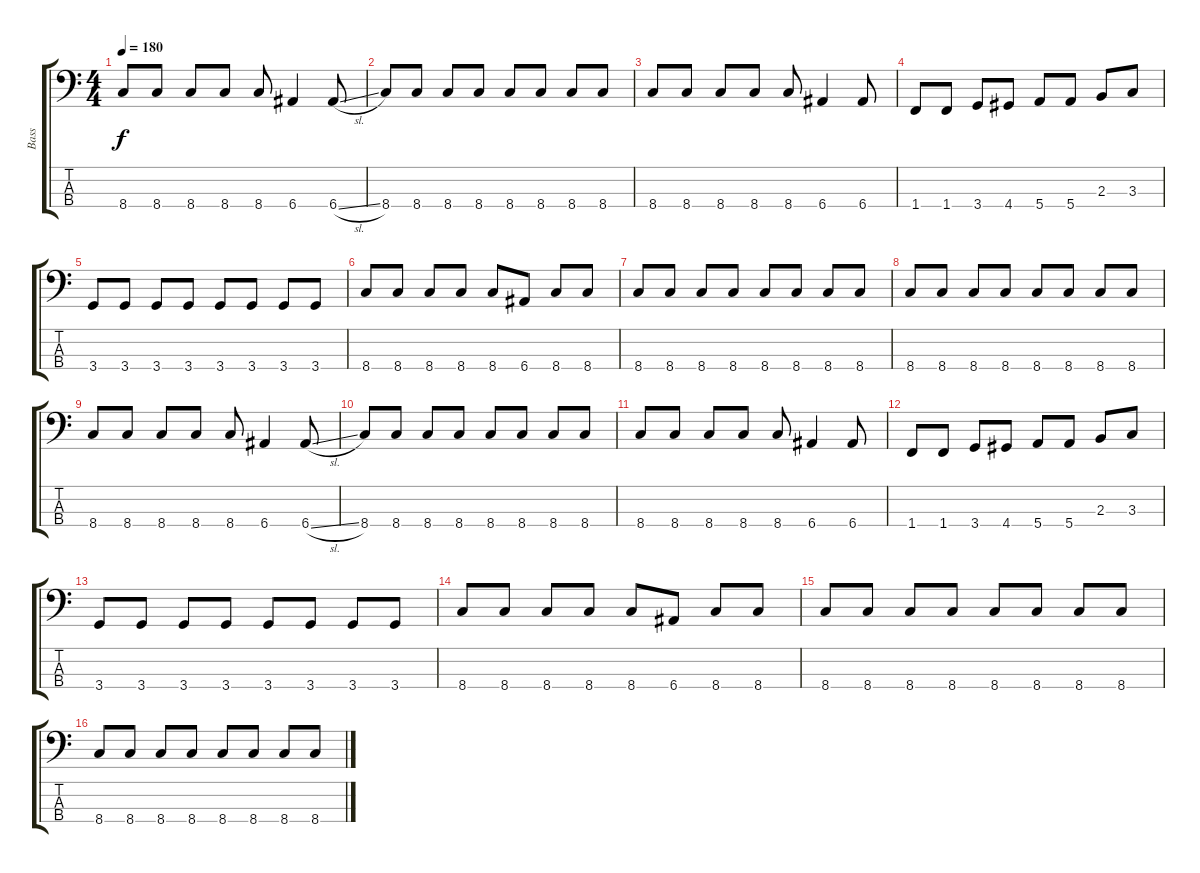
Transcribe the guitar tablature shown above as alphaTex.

\track ("Bass" "Bass") {instrument electricbasspick}
\staff {score tabs}
\tuning (G2 D2 A1 E1) {hide}
\ts (4 4)
\tempo 180
\clef f4
\ks c
8.4.8{dy f} 8.4.8 8.4.8 8.4.8 8.4.8 6.4.4 6.4{sl}.8 |
8.4.8 8.4.8 8.4.8 8.4.8 8.4.8 8.4.8 8.4.8 8.4.8 |
8.4.8 8.4.8 8.4.8 8.4.8 8.4.8 6.4.4 6.4.8 |
1.4.8 1.4.8 3.4.8 4.4.8 5.4.8 5.4.8 2.3.8 3.3.8 |
3.4.8 3.4.8 3.4.8 3.4.8 3.4.8 3.4.8 3.4.8 3.4.8 |
8.4.8 8.4.8 8.4.8 8.4.8 8.4.8 6.4.8 8.4.8 8.4.8 |
8.4.8 8.4.8 8.4.8 8.4.8 8.4.8 8.4.8 8.4.8 8.4.8 |
8.4.8 8.4.8 8.4.8 8.4.8 8.4.8 8.4.8 8.4.8 8.4.8 |
8.4.8 8.4.8 8.4.8 8.4.8 8.4.8 6.4.4 6.4{sl}.8 |
8.4.8 8.4.8 8.4.8 8.4.8 8.4.8 8.4.8 8.4.8 8.4.8 |
8.4.8 8.4.8 8.4.8 8.4.8 8.4.8 6.4.4 6.4.8 |
1.4.8 1.4.8 3.4.8 4.4.8 5.4.8 5.4.8 2.3.8 3.3.8 |
3.4.8 3.4.8 3.4.8 3.4.8 3.4.8 3.4.8 3.4.8 3.4.8 |
8.4.8 8.4.8 8.4.8 8.4.8 8.4.8 6.4.8 8.4.8 8.4.8 |
8.4.8 8.4.8 8.4.8 8.4.8 8.4.8 8.4.8 8.4.8 8.4.8 |
8.4.8 8.4.8 8.4.8 8.4.8 8.4.8 8.4.8 8.4.8 8.4.8
